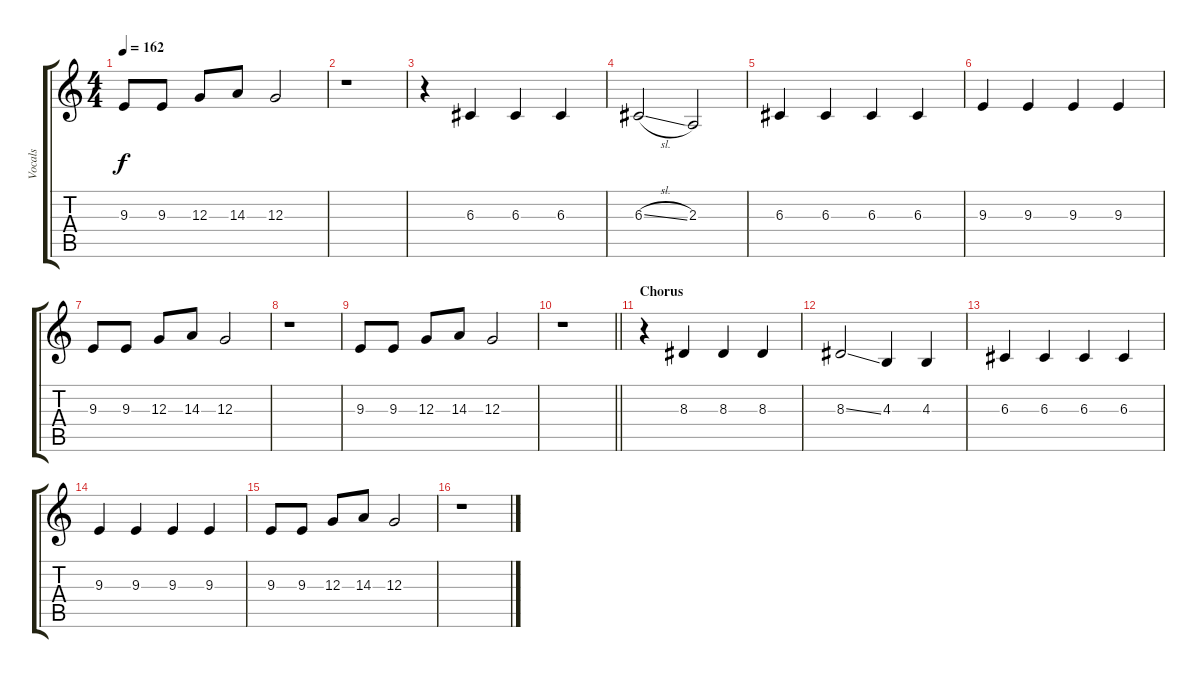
\track ("Vocals" "Vocals") {instrument tenorsax}
\staff {score tabs}
\tuning (E4 B3 G3 D3 A2 E2) {hide}
\ts (4 4)
\tempo 162
\clef g2
\ks c
9.3.8{dy f} 9.3.8 12.3.8 14.3.8 12.3.2 |
r.1 |
r.4 6.3.4 6.3.4 6.3.4 |
6.3{sl}.2 2.3.2 |
6.3.4 6.3.4 6.3.4 6.3.4 |
9.3.4 9.3.4 9.3.4 9.3.4 |
9.3.8 9.3.8 12.3.8 14.3.8 12.3.2 |
r.1 |
9.3.8 9.3.8 12.3.8 14.3.8 12.3.2 |
\barLineRight lightlight
r.1 |
\section ("" "Chorus")
r.4 8.3.4 8.3.4 8.3.4 |
8.3{ss}.2 4.3.4 4.3.4 |
6.3.4 6.3.4 6.3.4 6.3.4 |
9.3.4 9.3.4 9.3.4 9.3.4 |
9.3.8 9.3.8 12.3.8 14.3.8 12.3.2 |
r.1
